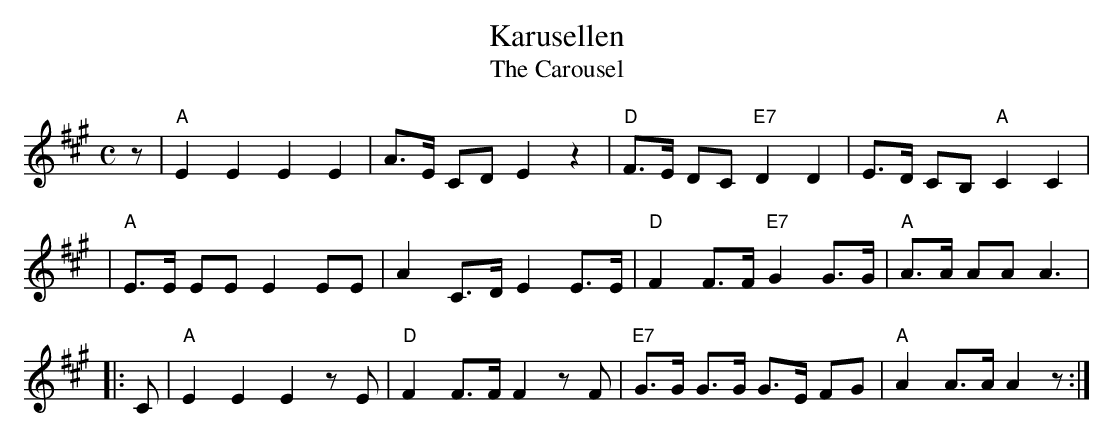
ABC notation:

X:1
T: Karusellen
T: The Carousel
M: C
L: 1/8
K: A
z \
| "A" E2 E2 E2 E2 | A>E CD E2 z2 | "D"F>E DC "E7"D2 D2 | E>D CB, "A"C2 C2 |
| "A"E>E EE E2 EE | A2 C>D E2 E>E | "D"F2 F>F "E7"G2 G>G | "A"A>A AA A3 |
|: C \
| "A" E2 E2 E2 zE | "D"F2 F>F F2 zF | "E7"G>G G>G G>E FG | "A"A2 A>A A2 z :|
